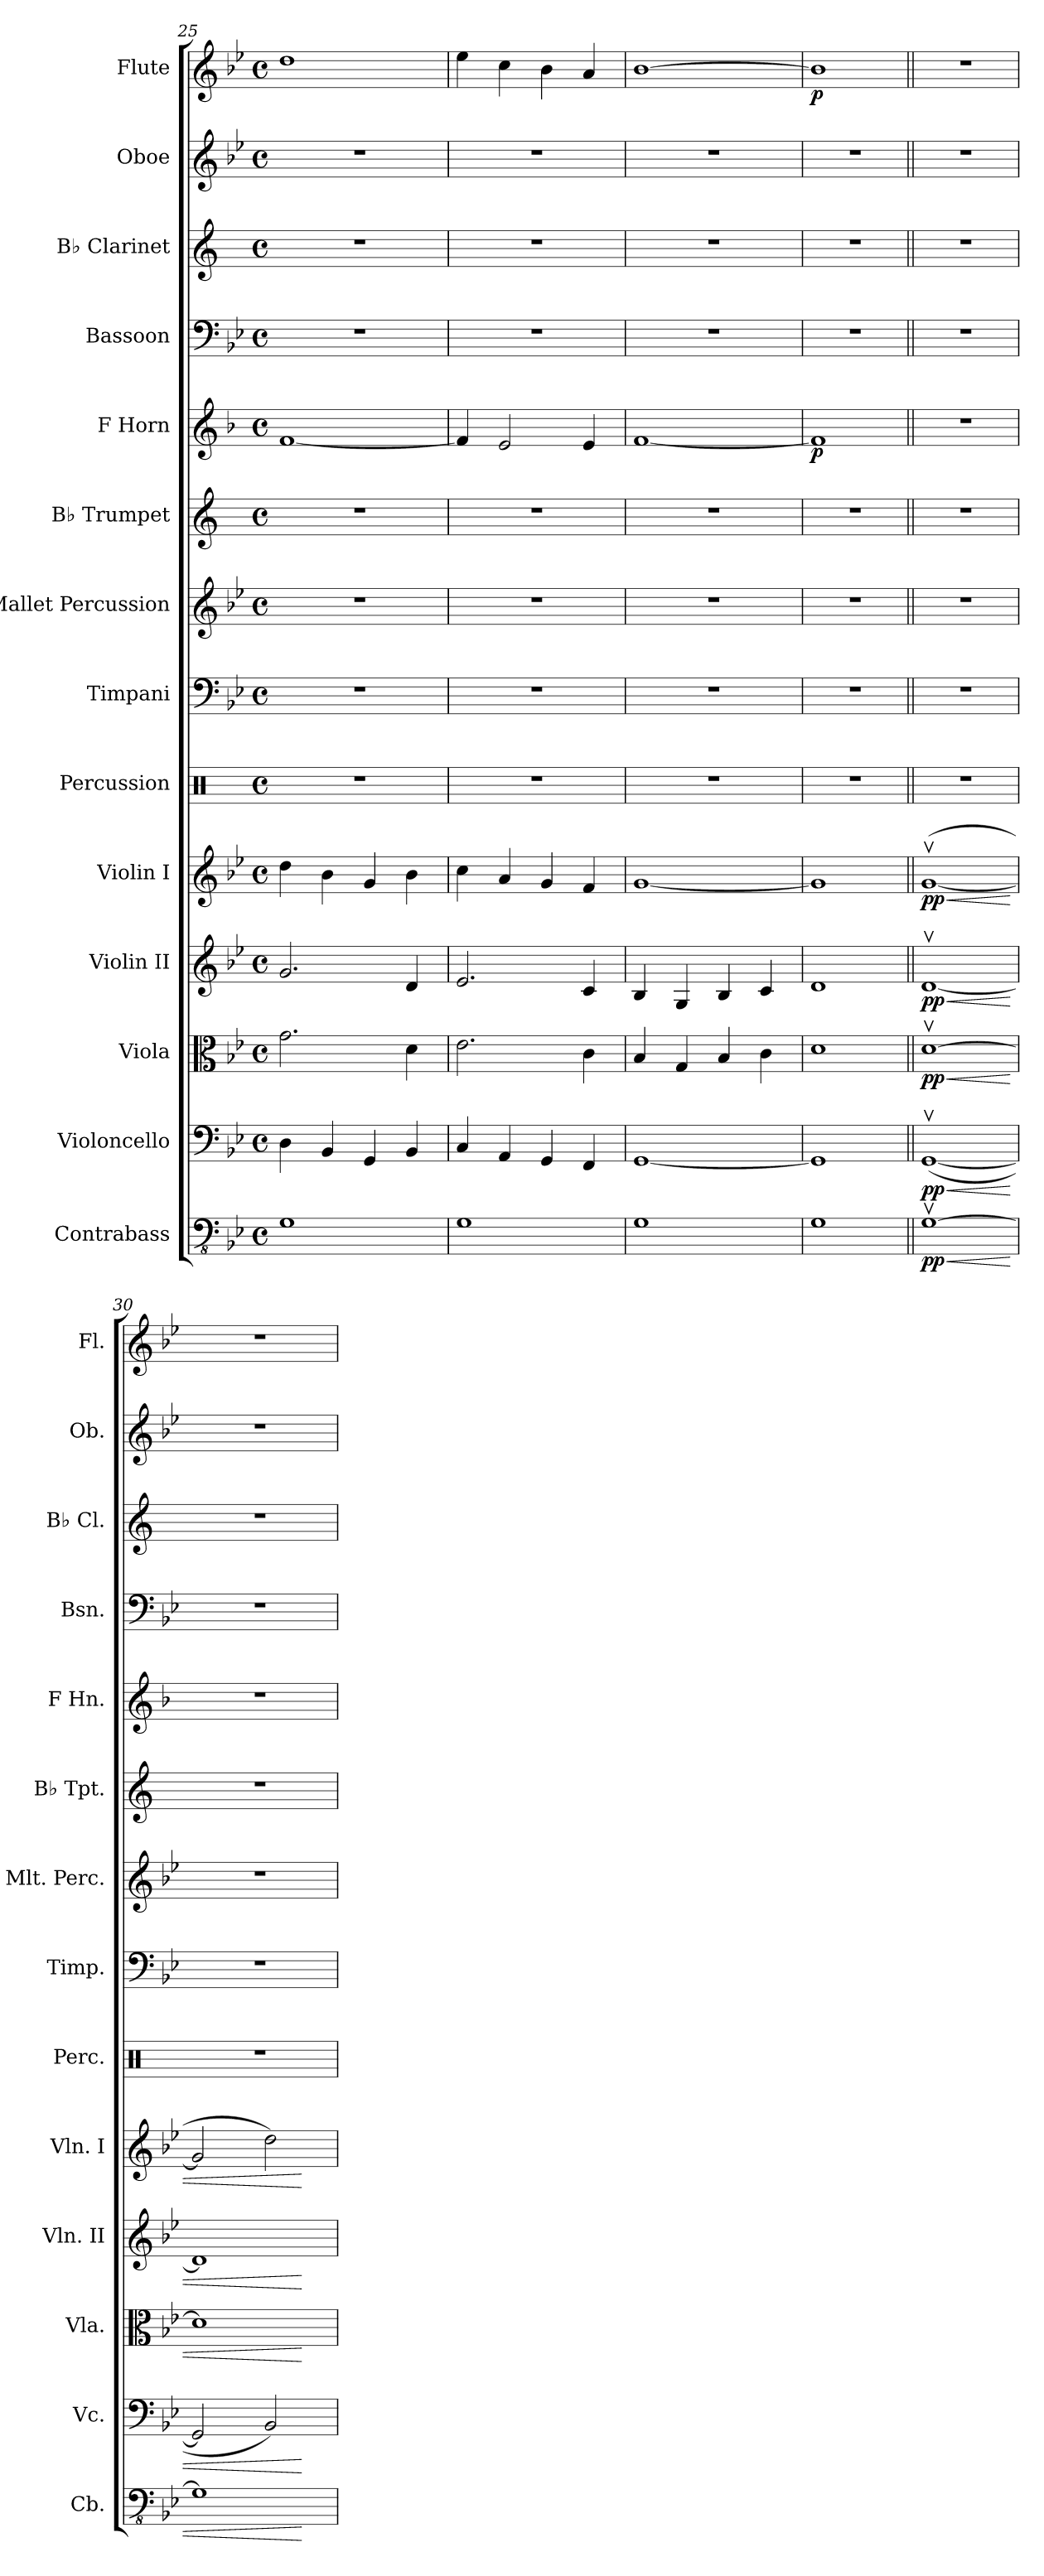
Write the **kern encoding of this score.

**kern	**dynam	**kern	**dynam	**kern	**dynam	**kern	**dynam	**kern	**dynam	**kern	**kern	**kern	**kern	**kern	**dynam	**kern	**kern	**kern	**kern	**dynam
*part14	*part14	*part13	*part13	*part12	*part12	*part11	*part11	*part10	*part10	*part9	*part8	*part7	*part6	*part5	*part5	*part4	*part3	*part2	*part1	*part1
*staff14	*staff14	*staff13	*staff13	*staff12	*staff12	*staff11	*staff11	*staff10	*staff10	*staff9	*staff8	*staff7	*staff6	*staff5	*staff5	*staff4	*staff3	*staff2	*staff1	*staff1
*I"Contrabass	*	*I"Violoncello	*	*I"Viola	*	*I"Violin II	*	*I"Violin I	*	*I"Percussion	*I"Timpani	*I"Mallet Percussion	*I"B♭ Trumpet	*I"F Horn	*	*I"Bassoon	*I"B♭ Clarinet	*I"Oboe	*I"Flute	*
*I'Cb.	*	*I'Vc.	*	*I'Vla.	*	*I'Vln. II	*	*I'Vln. I	*	*I'Perc.	*I'Timp.	*I'Mlt. Perc.	*I'B♭ Tpt.	*I'F Hn.	*	*I'Bsn.	*I'B♭ Cl.	*I'Ob.	*I'Fl.	*
*clefFv4	*	*clefF4	*	*clefC3	*	*clefG2	*	*clefG2	*	*clefX	*clefF4	*clefG2	*clefG2	*clefG2	*	*clefF4	*clefG2	*clefG2	*clefG2	*
*ITrd7c12	*	*	*	*	*	*	*	*	*	*	*	*ITrd-14c-24	*ITrd1c2	*ITrd4c7	*	*	*ITrd1c2	*	*	*
*k[b-e-]	*	*k[b-e-]	*	*k[b-e-]	*	*k[b-e-]	*	*k[b-e-]	*	*k[]	*k[b-e-]	*k[b-e-]	*k[b-e-]	*k[b-e-]	*	*k[b-e-]	*k[b-e-]	*k[b-e-]	*k[b-e-]	*
*M4/4	*	*M4/4	*	*M4/4	*	*M4/4	*	*M4/4	*	*M4/4	*M4/4	*M4/4	*M4/4	*M4/4	*	*M4/4	*M4/4	*M4/4	*M4/4	*
*met(c)	*	*met(c)	*	*met(c)	*	*met(c)	*	*met(c)	*	*met(c)	*met(c)	*met(c)	*met(c)	*met(c)	*	*met(c)	*met(c)	*met(c)	*met(c)	*
=25	=25	=25	=25	=25	=25	=25	=25	=25	=25	=25	=25	=25	=25	=25	=25	=25	=25	=25	=25	=25
1GGG	.	4D\	.	2.g\	.	2.g/	.	4dd\	.	1r	1r	1r	1r	[1B-	.	1r	1r	1r	1dd	.
.	.	4BB-/	.	.	.	.	.	4b-\	.	.	.	.	.	.	.	.	.	.	.	.
.	.	4GG/	.	.	.	.	.	4g/	.	.	.	.	.	.	.	.	.	.	.	.
.	.	4BB-/	.	4d\	.	4d/	.	4b-\	.	.	.	.	.	.	.	.	.	.	.	.
=26	=26	=26	=26	=26	=26	=26	=26	=26	=26	=26	=26	=26	=26	=26	=26	=26	=26	=26	=26	=26
1GGG	.	4C/	.	2.e-\	.	2.e-/	.	4cc\	.	1r	1r	1r	1r	4B-/]	.	1r	1r	1r	4ee-\	.
.	.	4AA/	.	.	.	.	.	4a/	.	.	.	.	.	2A/	.	.	.	.	4cc\	.
.	.	4GG/	.	.	.	.	.	4g/	.	.	.	.	.	.	.	.	.	.	4b-\	.
.	.	4FF/	.	4c\	.	4c/	.	4f/	.	.	.	.	.	4A/	.	.	.	.	4a/	.
=27	=27	=27	=27	=27	=27	=27	=27	=27	=27	=27	=27	=27	=27	=27	=27	=27	=27	=27	=27	=27
1GGG	.	[1GG	.	4B-/	.	4B-/	.	[1g	.	1r	1r	1r	1r	[1B-	.	1r	1r	1r	[1b-	.
.	.	.	.	4G/	.	4G/	.	.	.	.	.	.	.	.	.	.	.	.	.	.
.	.	.	.	4B-/	.	4B-/	.	.	.	.	.	.	.	.	.	.	.	.	.	.
.	.	.	.	4c\	.	4c/	.	.	.	.	.	.	.	.	.	.	.	.	.	.
=28	=28	=28	=28	=28	=28	=28	=28	=28	=28	=28	=28	=28	=28	=28	=28	=28	=28	=28	=28	=28
!	!	!	!	!	!	!	!	!	!	!	!	!	!	!	!LO:DY:b	!	!	!	!	!LO:DY:b
1GGG	.	1GG]	.	1d	.	1d	.	1g]	.	1r	1r	1r	1r	1B-]	p	1r	1r	1r	1b-]	p
=29||	=29||	=29||	=29||	=29||	=29||	=29||	=29||	=29||	=29||	=29||	=29||	=29||	=29||	=29||	=29||	=29||	=29||	=29||	=29||	=29||
!!LO:REH:place=s1:a:B:fs=14:t=1
*	*	*	*	*	*	*	*	*	*	*	*	*	*	*	*	*	*	*	*MM100	*
!	!LO:HP:b	!	!LO:HP:b	!	!LO:HP:b	!	!LO:HP:b	!	!LO:HP:b	!	!	!	!	!	!	!	!	!	!	!
!	!LO:DY:n=1:b	!	!LO:DY:n=1:b	!	!LO:DY:n=1:b	!	!LO:DY:n=1:b	!	!LO:DY:n=1:b	!	!	!	!	!	!	!	!	!	!	!
[1GGGv	< pp	([1GGv	< pp	[1dv	< pp	[1dv	< pp	([1gv	< pp	1r	1r	1r	1r	1r	.	1r	1r	1r	1r	.
=30	=30	=30	=30	=30	=30	=30	=30	=30	=30	=30	=30	=30	=30	=30	=30	=30	=30	=30	=30	=30
1GGG]	.	2GG/]	.	1d]	.	1d]	.	2g/]	.	1r	1r	1r	1r	1r	.	1r	1r	1r	1r	.
.	.	2BB-/)	.	.	.	.	.	2dd\)	.	.	.	.	.	.	.	.	.	.	.	.
.	[	.	[	.	[	.	[	.	[	.	.	.	.	.	.	.	.	.	.	.
=	=	=	=	=	=	=	=	=	=	=	=	=	=	=	=	=	=	=	=	=
*-	*-	*-	*-	*-	*-	*-	*-	*-	*-	*-	*-	*-	*-	*-	*-	*-	*-	*-	*-	*-
